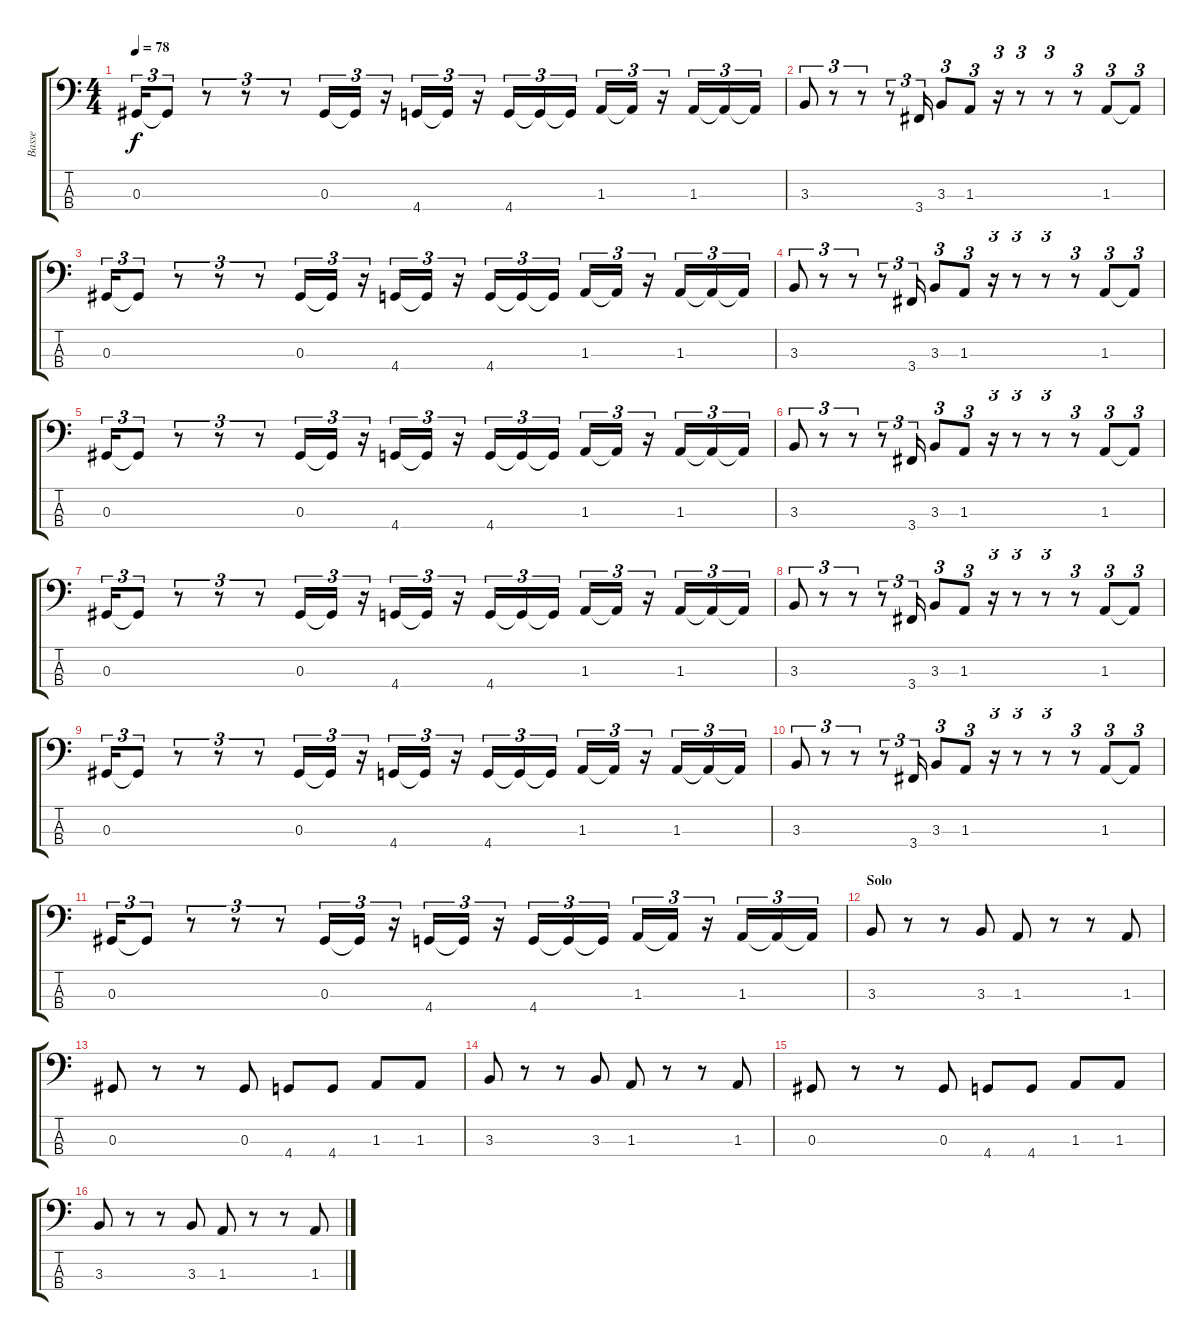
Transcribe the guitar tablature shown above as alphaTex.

\track ("Basse" "Basse") {instrument electricbassfinger}
\staff {score tabs}
\tuning (Gb2 Db2 Ab1 Eb1) {hide}
\ts (4 4)
\tempo 78
\clef f4
\ks c
0.3.16{tu (3 2) dy f} 0.3{t}.8{tu (3 2)} r.8{tu (3 2)} r.8{tu (3 2)} r.8{tu (3 2)} 0.3.16{tu (3 2)} 0.3{t}.16{tu (3 2)} r.16{tu (3 2)} 4.4.16{tu (3 2)} 4.4{t}.16{tu (3 2)} r.16{tu (3 2)} 4.4.16{tu (3 2)} 4.4{t}.16{tu (3 2)} 4.4{t}.16{tu (3 2)} 1.3.16{tu (3 2)} 1.3{t}.16{tu (3 2)} r.16{tu (3 2)} 1.3.16{tu (3 2)} 1.3{t}.16{tu (3 2)} 1.3{t}.16{tu (3 2)} |
3.3.8{tu (3 2)} r.8{tu (3 2)} r.8{tu (3 2)} r.8{tu (3 2)} 3.4.16{tu (3 2)} 3.3.8{tu (3 2)} 1.3.8{tu (3 2)} r.16{tu (3 2)} r.8{tu (3 2)} r.8{tu (3 2)} r.8{tu (3 2)} 1.3.8{tu (3 2)} 1.3{t}.8{tu (3 2)} |
0.3.16{tu (3 2)} 0.3{t}.8{tu (3 2)} r.8{tu (3 2)} r.8{tu (3 2)} r.8{tu (3 2)} 0.3.16{tu (3 2)} 0.3{t}.16{tu (3 2)} r.16{tu (3 2)} 4.4.16{tu (3 2)} 4.4{t}.16{tu (3 2)} r.16{tu (3 2)} 4.4.16{tu (3 2)} 4.4{t}.16{tu (3 2)} 4.4{t}.16{tu (3 2)} 1.3.16{tu (3 2)} 1.3{t}.16{tu (3 2)} r.16{tu (3 2)} 1.3.16{tu (3 2)} 1.3{t}.16{tu (3 2)} 1.3{t}.16{tu (3 2)} |
3.3.8{tu (3 2)} r.8{tu (3 2)} r.8{tu (3 2)} r.8{tu (3 2)} 3.4.16{tu (3 2)} 3.3.8{tu (3 2)} 1.3.8{tu (3 2)} r.16{tu (3 2)} r.8{tu (3 2)} r.8{tu (3 2)} r.8{tu (3 2)} 1.3.8{tu (3 2)} 1.3{t}.8{tu (3 2)} |
0.3.16{tu (3 2)} 0.3{t}.8{tu (3 2)} r.8{tu (3 2)} r.8{tu (3 2)} r.8{tu (3 2)} 0.3.16{tu (3 2)} 0.3{t}.16{tu (3 2)} r.16{tu (3 2)} 4.4.16{tu (3 2)} 4.4{t}.16{tu (3 2)} r.16{tu (3 2)} 4.4.16{tu (3 2)} 4.4{t}.16{tu (3 2)} 4.4{t}.16{tu (3 2)} 1.3.16{tu (3 2)} 1.3{t}.16{tu (3 2)} r.16{tu (3 2)} 1.3.16{tu (3 2)} 1.3{t}.16{tu (3 2)} 1.3{t}.16{tu (3 2)} |
3.3.8{tu (3 2)} r.8{tu (3 2)} r.8{tu (3 2)} r.8{tu (3 2)} 3.4.16{tu (3 2)} 3.3.8{tu (3 2)} 1.3.8{tu (3 2)} r.16{tu (3 2)} r.8{tu (3 2)} r.8{tu (3 2)} r.8{tu (3 2)} 1.3.8{tu (3 2)} 1.3{t}.8{tu (3 2)} |
0.3.16{tu (3 2)} 0.3{t}.8{tu (3 2)} r.8{tu (3 2)} r.8{tu (3 2)} r.8{tu (3 2)} 0.3.16{tu (3 2)} 0.3{t}.16{tu (3 2)} r.16{tu (3 2)} 4.4.16{tu (3 2)} 4.4{t}.16{tu (3 2)} r.16{tu (3 2)} 4.4.16{tu (3 2)} 4.4{t}.16{tu (3 2)} 4.4{t}.16{tu (3 2)} 1.3.16{tu (3 2)} 1.3{t}.16{tu (3 2)} r.16{tu (3 2)} 1.3.16{tu (3 2)} 1.3{t}.16{tu (3 2)} 1.3{t}.16{tu (3 2)} |
3.3.8{tu (3 2)} r.8{tu (3 2)} r.8{tu (3 2)} r.8{tu (3 2)} 3.4.16{tu (3 2)} 3.3.8{tu (3 2)} 1.3.8{tu (3 2)} r.16{tu (3 2)} r.8{tu (3 2)} r.8{tu (3 2)} r.8{tu (3 2)} 1.3.8{tu (3 2)} 1.3{t}.8{tu (3 2)} |
0.3.16{tu (3 2)} 0.3{t}.8{tu (3 2)} r.8{tu (3 2)} r.8{tu (3 2)} r.8{tu (3 2)} 0.3.16{tu (3 2)} 0.3{t}.16{tu (3 2)} r.16{tu (3 2)} 4.4.16{tu (3 2)} 4.4{t}.16{tu (3 2)} r.16{tu (3 2)} 4.4.16{tu (3 2)} 4.4{t}.16{tu (3 2)} 4.4{t}.16{tu (3 2)} 1.3.16{tu (3 2)} 1.3{t}.16{tu (3 2)} r.16{tu (3 2)} 1.3.16{tu (3 2)} 1.3{t}.16{tu (3 2)} 1.3{t}.16{tu (3 2)} |
3.3.8{tu (3 2)} r.8{tu (3 2)} r.8{tu (3 2)} r.8{tu (3 2)} 3.4.16{tu (3 2)} 3.3.8{tu (3 2)} 1.3.8{tu (3 2)} r.16{tu (3 2)} r.8{tu (3 2)} r.8{tu (3 2)} r.8{tu (3 2)} 1.3.8{tu (3 2)} 1.3{t}.8{tu (3 2)} |
0.3.16{tu (3 2)} 0.3{t}.8{tu (3 2)} r.8{tu (3 2)} r.8{tu (3 2)} r.8{tu (3 2)} 0.3.16{tu (3 2)} 0.3{t}.16{tu (3 2)} r.16{tu (3 2)} 4.4.16{tu (3 2)} 4.4{t}.16{tu (3 2)} r.16{tu (3 2)} 4.4.16{tu (3 2)} 4.4{t}.16{tu (3 2)} 4.4{t}.16{tu (3 2)} 1.3.16{tu (3 2)} 1.3{t}.16{tu (3 2)} r.16{tu (3 2)} 1.3.16{tu (3 2)} 1.3{t}.16{tu (3 2)} 1.3{t}.16{tu (3 2)} |
\section ("" "Solo")
3.3.8 r.8 r.8 3.3.8 1.3.8 r.8 r.8 1.3.8 |
0.3.8 r.8 r.8 0.3.8 4.4.8 4.4.8 1.3.8 1.3.8 |
3.3.8 r.8 r.8 3.3.8 1.3.8 r.8 r.8 1.3.8 |
0.3.8 r.8 r.8 0.3.8 4.4.8 4.4.8 1.3.8 1.3.8 |
3.3.8 r.8 r.8 3.3.8 1.3.8 r.8 r.8 1.3.8
